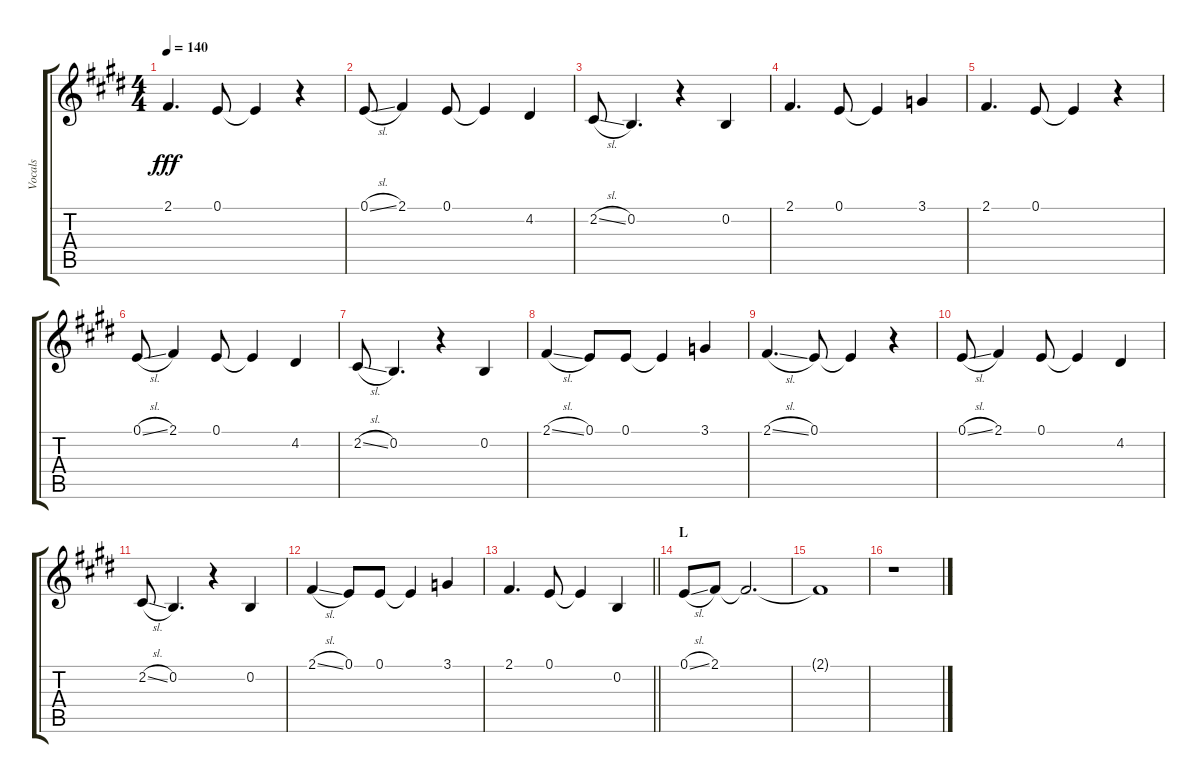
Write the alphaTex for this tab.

\track ("Vocals" "Vocals") {instrument voiceoohs}
\staff {score tabs}
\tuning (E4 B3 G3 D3 A2 E2) {hide}
\ts (4 4)
\tempo 140
\clef g2
\ks e
2.1.4{d dy fff} 0.1.8 0.1{t}.4 r.4 |
0.1{sl}.8 2.1.4 0.1.8 0.1{t}.4 4.2.4 |
2.2{sl}.8 0.2.4{d} r.4 0.2.4 |
2.1.4{d} 0.1.8 0.1{t}.4 3.1.4 |
2.1.4{d} 0.1.8 0.1{t}.4 r.4 |
0.1{sl}.8 2.1.4 0.1.8 0.1{t}.4 4.2.4 |
2.2{sl}.8 0.2.4{d} r.4 0.2.4 |
2.1{sl}.4 0.1.8 0.1.8 0.1{t}.4 3.1.4 |
2.1{sl}.4{d} 0.1.8 0.1{t}.4 r.4 |
0.1{sl}.8 2.1.4 0.1.8 0.1{t}.4 4.2.4 |
2.2{sl}.8 0.2.4{d} r.4 0.2.4 |
2.1{sl}.4 0.1.8 0.1.8 0.1{t}.4 3.1.4 |
\barLineRight lightlight
2.1.4{d} 0.1.8 0.1{t}.4 0.2.4 |
\section ("" "L")
0.1{sl}.8 2.1.8 2.1{t}.2{d} |
2.1{t}.1 |
r.1
